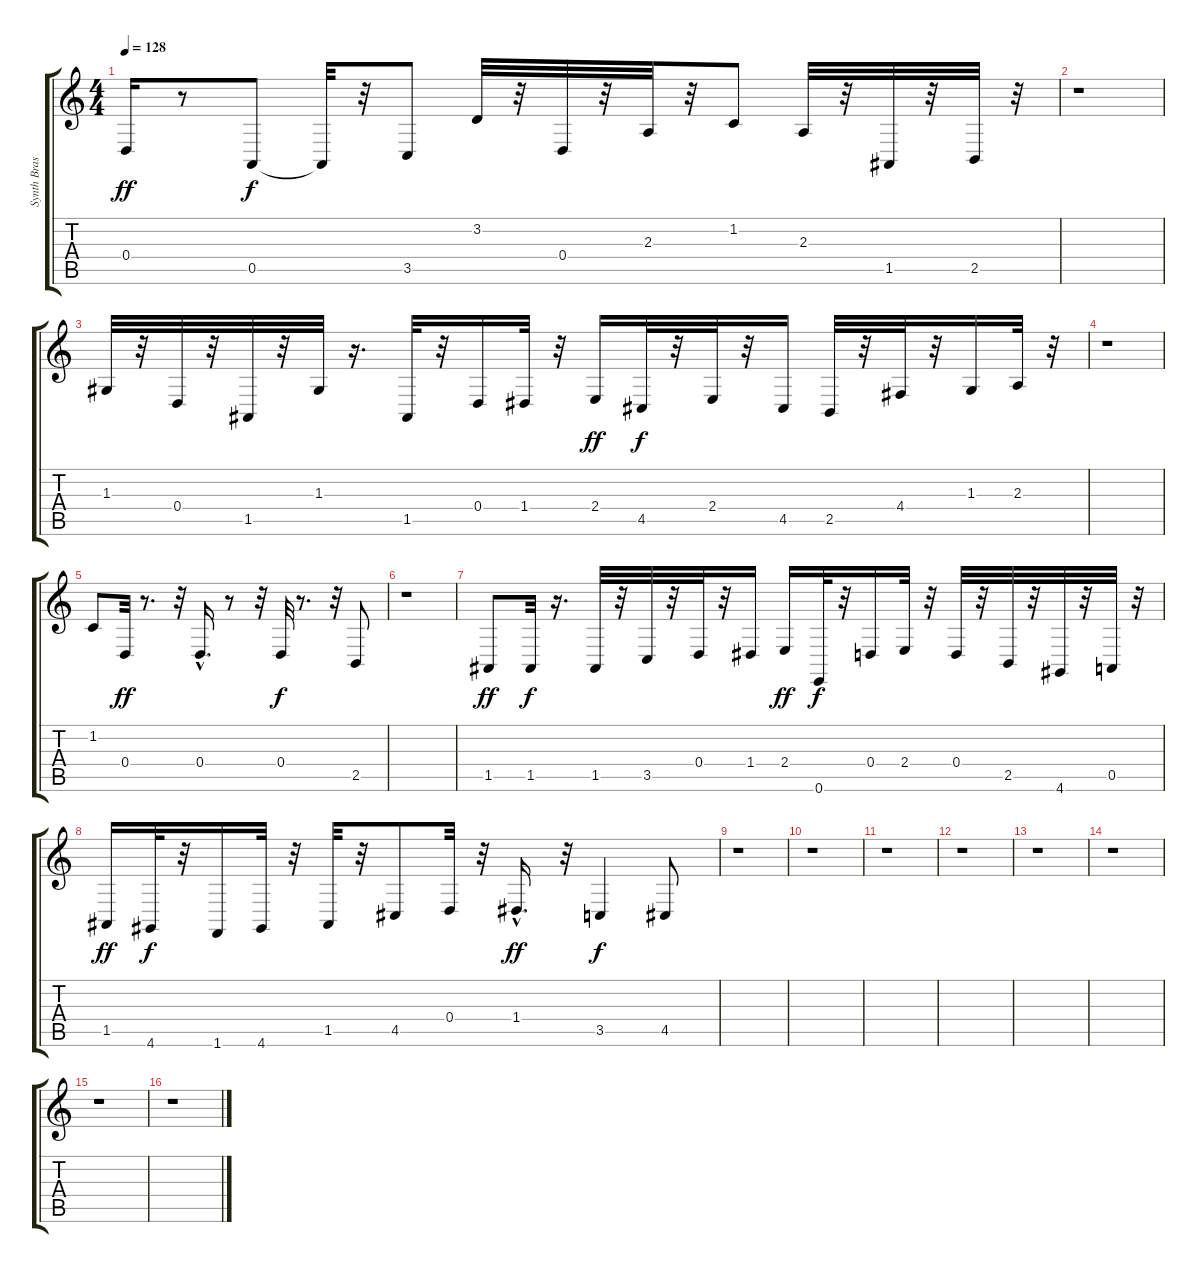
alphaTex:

\track ("Synth Brass" "Synth Bras") {instrument synthbrass1}
\staff {score tabs}
\tuning (E4 B3 G3 D3 A2 E2) {hide}
\ts (4 4)
\tempo 128
\clef g2
\ks c
0.4.16{dy ff} r.8 0.5.8{dy f} 0.5{t}.32 r.32 3.5.8 3.2.32 r.32 0.4.32 r.32 2.3.32 r.32 1.2.8 2.3.32 r.32 1.5.32 r.32 2.5.32 r.32 |
r.1 |
1.3.32 r.32 0.4.32 r.32 1.5.32 r.32 1.3.32 r.16{d} 1.5.32 r.32 0.4.16 1.4.32 r.32 2.4.16{dy ff} 4.5.32{dy f} r.32 2.4.32 r.32 4.5.16 2.5.32 r.32 4.4.32 r.32 1.3.16 2.3.32 r.32 |
r.1 |
1.2.8 0.4.32{dy ff} r.8{d} r.32 0.4{hac}.16{d} r.8 r.32 0.4.32{dy f} r.8{d} r.32 2.5.8 |
r.1 |
1.5.8{dy ff} 1.5.32{dy f} r.16{d} 1.5.32 r.32 3.5.32 r.32 0.4.32 r.32 1.4.16 2.4.16{dy ff} 0.6.32{dy f} r.32 0.4.16 2.4.32 r.32 0.4.32 r.32 2.5.32 r.32 4.6.32 r.32 0.5.32 r.32 |
1.5.16{dy ff} 4.6.32{dy f} r.32 1.6.16 4.6.32 r.32 1.5.32 r.32 4.5.8 0.4.32 r.32 1.4{hac}.16{d dy ff} r.32 3.5.4{dy f} 4.5.8 |
r.1 |
r.1 |
r.1 |
r.1 |
r.1 |
r.1 |
r.1 |
r.1
